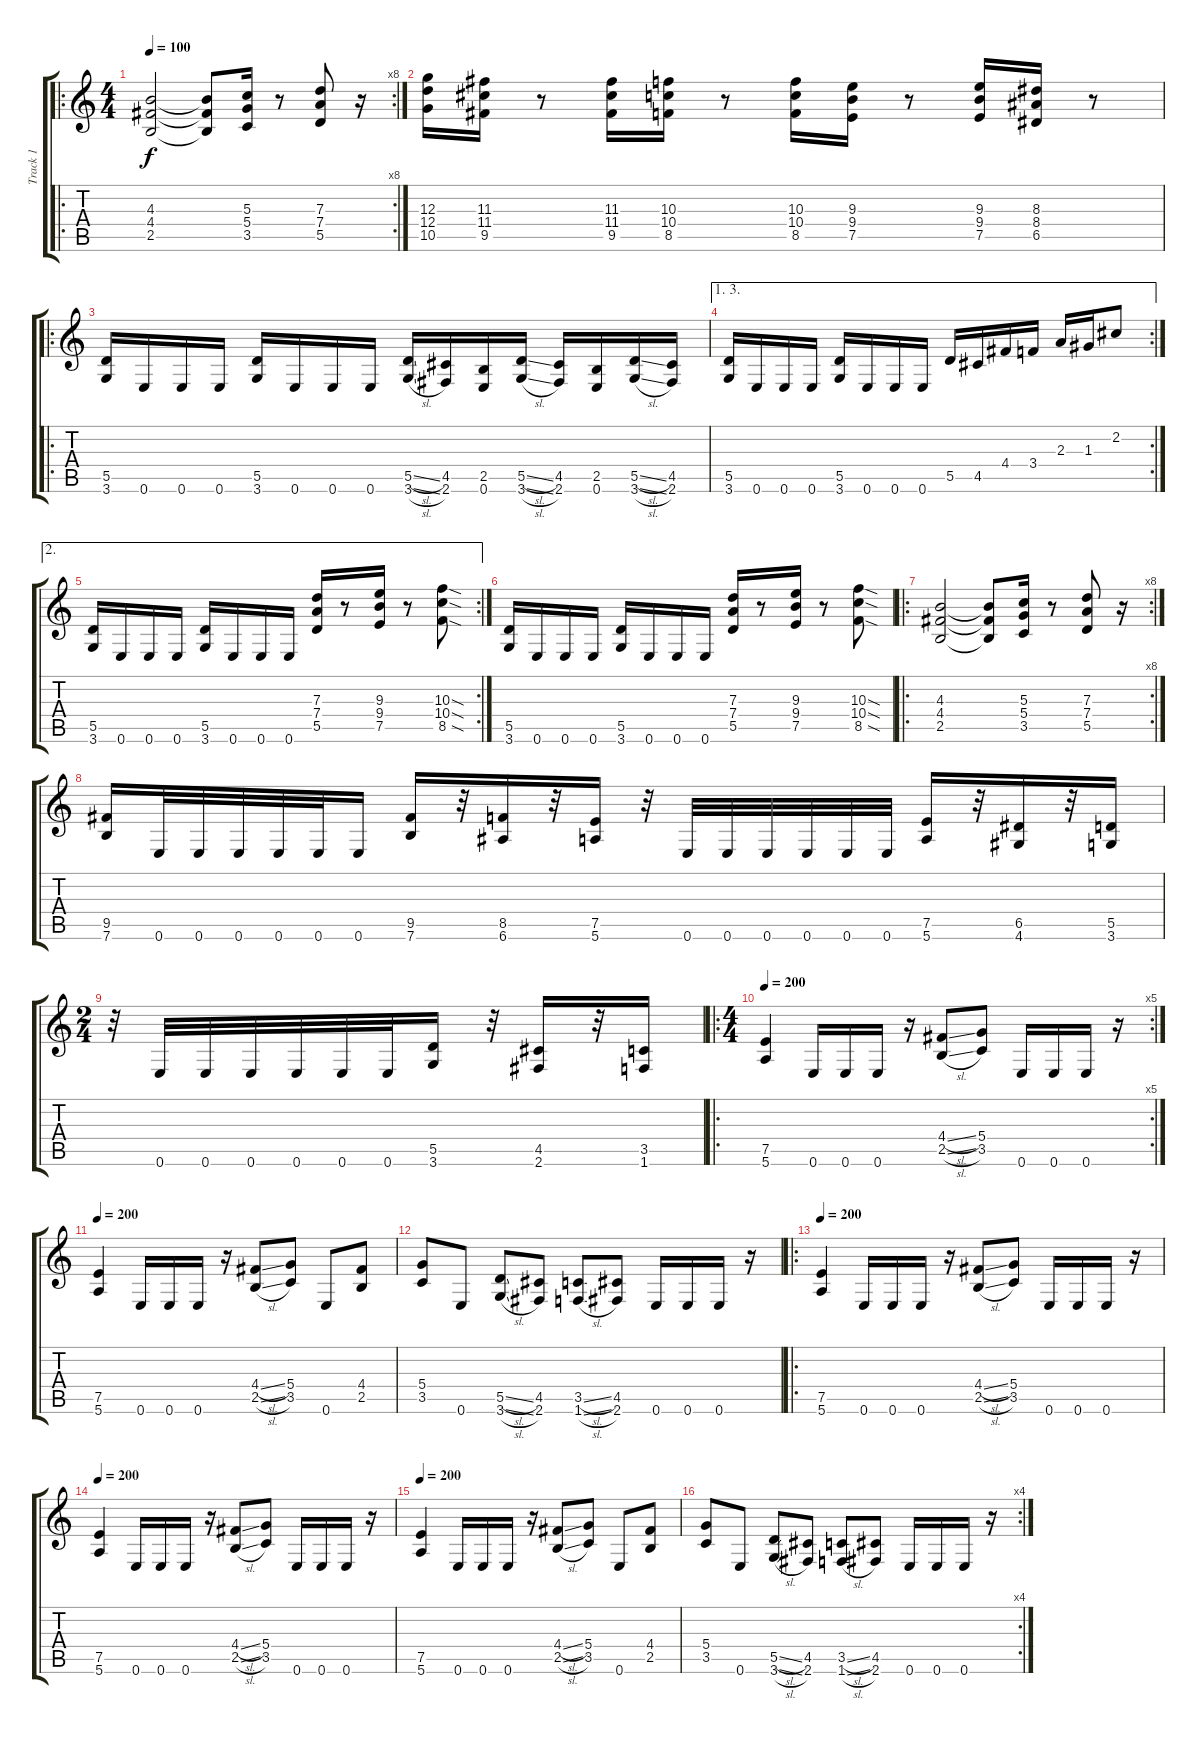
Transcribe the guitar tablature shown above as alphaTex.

\track ("Track 1" "Track 1") {instrument overdrivenguitar}
\staff {score tabs}
\tuning (E4 B3 G3 D3 A2 E2) {hide}
\ro
\rc 8
\ts (4 4)
\tempo 100
\clef g2
\ks c
(4.3 4.4 2.5).2{dy f} (4.3{t} 4.4{t} 2.5{t}).8 (5.3 5.4 3.5).16 r.8 (7.3 7.4 5.5).8 r.16 |
(12.3 12.4 10.5).16 (11.3 11.4 9.5).16 r.8 (11.3 11.4 9.5).16 (10.3 10.4 8.5).16 r.8 (10.3 10.4 8.5).16 (9.3 9.4 7.5).16 r.8 (9.3 9.4 7.5).16 (8.3 8.4 6.5).16 r.8 |
\ro
(5.5 3.6).16 0.6.16 0.6.16 0.6.16 (5.5 3.6).16 0.6.16 0.6.16 0.6.16 (5.5{sl} 3.6{sl}).16 (4.5 2.6).16 (2.5 0.6).16 (5.5{sl} 3.6{sl}).16 (4.5 2.6).16 (2.5 0.6).16 (5.5{sl} 3.6{sl}).16 (4.5 2.6).16 |
\ae (1 3)
\rc 2
(5.5 3.6).16 0.6.16 0.6.16 0.6.16 (5.5 3.6).16 0.6.16 0.6.16 0.6.16 5.5.16 4.5.16 4.4.16 3.4.16 2.3.16 1.3.16 2.2.8 |
\ae 2
\rc 2
(5.5 3.6).16 0.6.16 0.6.16 0.6.16 (5.5 3.6).16 0.6.16 0.6.16 0.6.16 (7.3 7.4 5.5).16 r.8 (9.3 9.4 7.5).16 r.8 (10.3{sod} 10.4{sod} 8.5{sod}).8 |
(5.5 3.6).16 0.6.16 0.6.16 0.6.16 (5.5 3.6).16 0.6.16 0.6.16 0.6.16 (7.3 7.4 5.5).16 r.8 (9.3 9.4 7.5).16 r.8 (10.3{sod} 10.4{sod} 8.5{sod}).8 |
\ro
\rc 8
(4.3 4.4 2.5).2 (4.3{t} 4.4{t} 2.5{t}).8 (5.3 5.4 3.5).16 r.8 (7.3 7.4 5.5).8 r.16 |
(9.5 7.6).16 0.6.32 0.6.32 0.6.32 0.6.32 0.6.32 0.6.16 (9.5 7.6).16 r.32 (8.5 6.6).16 r.32 (7.5 5.6).16 r.32 0.6.32 0.6.32 0.6.32 0.6.32 0.6.32 0.6.32 (7.5 5.6).16 r.32 (6.5 4.6).16 r.32 (5.5 3.6).16 |
\ts (2 4)
r.32 0.6.32 0.6.32 0.6.32 0.6.32 0.6.32 0.6.32 (5.5 3.6).16 r.32 (4.5 2.6).16 r.32 (3.5 1.6).16 |
\ro
\rc 5
\ts (4 4)
\tempo 200
(7.5 5.6).4 0.6.16 0.6.16 0.6.16 r.16 (4.4{sl} 2.5{sl}).8 (5.4 3.5).8 0.6.16 0.6.16 0.6.16 r.16 |
\tempo 200
(7.5 5.6).4 0.6.16 0.6.16 0.6.16 r.16 (4.4{sl} 2.5{sl}).8 (5.4 3.5).8 0.6.8 (4.4 2.5).8 |
(5.4 3.5).8 0.6.8 (5.5{sl} 3.6{sl}).8 (4.5 2.6).8 (3.5{sl} 1.6{sl}).8 (4.5 2.6).8 0.6.16 0.6.16 0.6.16 r.16 |
\ro
\tempo 200
(7.5 5.6).4 0.6.16 0.6.16 0.6.16 r.16 (4.4{sl} 2.5{sl}).8 (5.4 3.5).8 0.6.16 0.6.16 0.6.16 r.16 |
\tempo 200
(7.5 5.6).4 0.6.16 0.6.16 0.6.16 r.16 (4.4{sl} 2.5{sl}).8 (5.4 3.5).8 0.6.16 0.6.16 0.6.16 r.16 |
\tempo 200
(7.5 5.6).4 0.6.16 0.6.16 0.6.16 r.16 (4.4{sl} 2.5{sl}).8 (5.4 3.5).8 0.6.8 (4.4 2.5).8 |
\rc 4
(5.4 3.5).8 0.6.8 (5.5{sl} 3.6{sl}).8 (4.5 2.6).8 (3.5{sl} 1.6{sl}).8 (4.5 2.6).8 0.6.16 0.6.16 0.6.16 r.16
